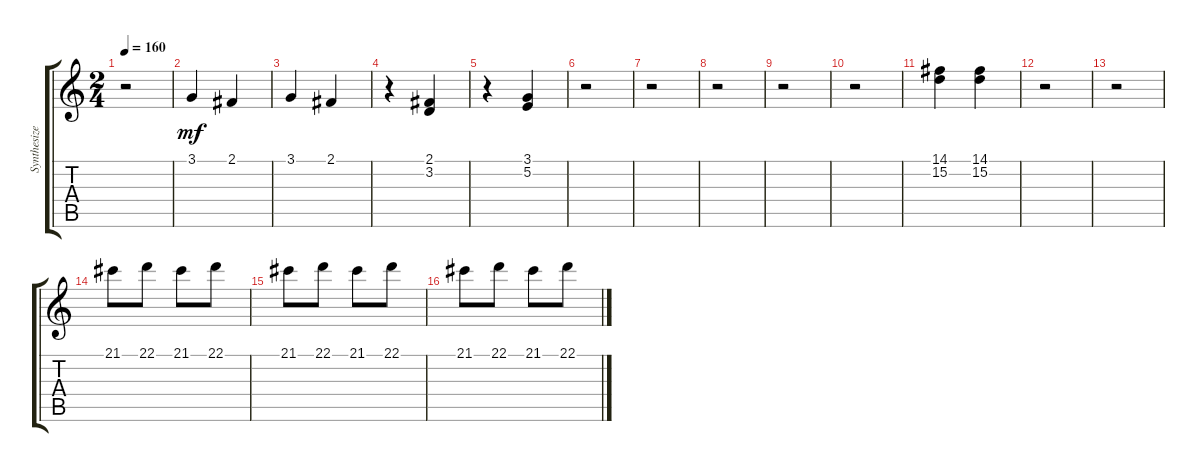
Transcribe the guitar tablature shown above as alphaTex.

\track ("Synthesizer(flute)" "Synthesize") {instrument oboe}
\staff {score tabs}
\tuning (E4 B3 G3 D3 A2 E2) {hide}
\ts (2 4)
\tempo 160
\clef g2
\ks c
r.2{dy mf} |
3.1.4 2.1.4 |
3.1.4 2.1.4 |
r.4 (2.1 3.2).4 |
r.4 (3.1 5.2).4 |
r.2 |
r.2 |
r.2 |
r.2 |
r.2 |
(14.1 15.2).4 (14.1 15.2).4{volume 8} |
r.2 |
r.2 |
21.1.8 22.1.8 21.1.8 22.1.8 |
21.1.8 22.1.8 21.1.8 22.1.8 |
21.1.8 22.1.8 21.1.8 22.1.8
